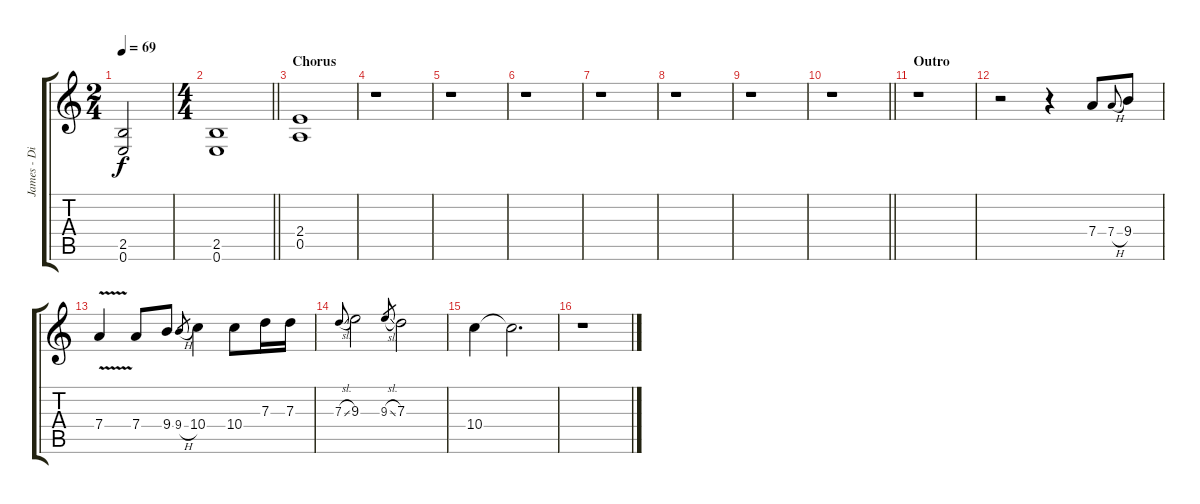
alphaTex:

\track ("James - Distortion" "James - Di") {instrument distortionguitar}
\staff {score tabs}
\tuning (E4 B3 G3 D3 A2 E2) {hide}
\ts (2 4)
\tempo 69
\clef g2
\ks c
(2.5 0.6).2{dy f} |
\ts (4 4)
\barLineRight lightlight
(2.5 0.6).1 |
\section ("" "Chorus")
(2.4 0.5).1{volume 0} |
r.1 |
r.1 |
r.1 |
r.1 |
r.1 |
r.1 |
\barLineRight lightlight
r.1 |
\section ("" "Outro")
r.1 |
r.2{volume 13 balance 14} r.4 7.4.8 7.4{h}.8{gr onbeat} 9.4.8 |
7.4{v}.4 7.4.8 9.4.8 9.4{h}.8{gr} 10.4.4 10.4.8 7.3.16 7.3.16 |
7.3{sl}.8{gr onbeat} 9.3.2 9.3{sl}.8{gr} 7.3.2 |
10.4.4 10.4{t}.2{d volume 0} |
r.1{volume 10}
